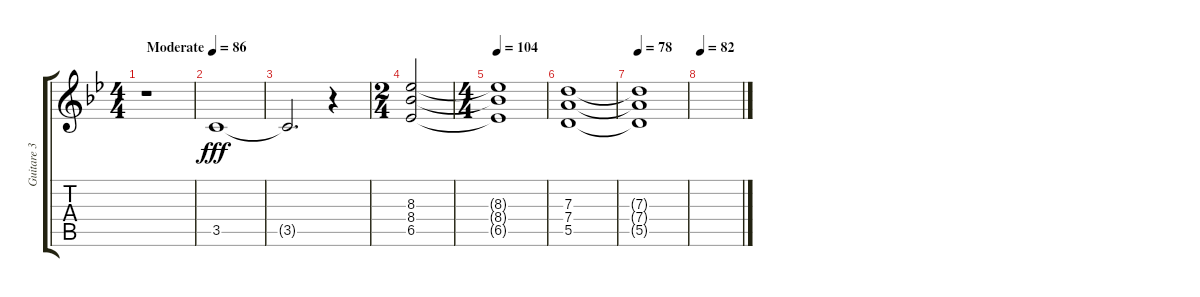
\track ("Guitare 3" "Guitare 3") {instrument overdrivenguitar}
\staff {score tabs}
\tuning (E4 B3 G3 D3 A2 E2) {hide}
\ts (4 4)
\tempo (86 "Moderate")
\clef g2
\ks bb
r.1{dy fff instrument overdrivenguitar} |
3.5.1 |
3.5{t}.2{d} r.4 |
\ts (2 4)
(8.3 8.4 6.5).2 |
\ts (4 4)
\tempo 104
(8.3{t} 8.4{t} 6.5{t}).1 |
(7.3 7.4 5.5).1 |
\tempo 78
(7.3{t} 7.4{t} 5.5{t}).1 |
\tempo 82
